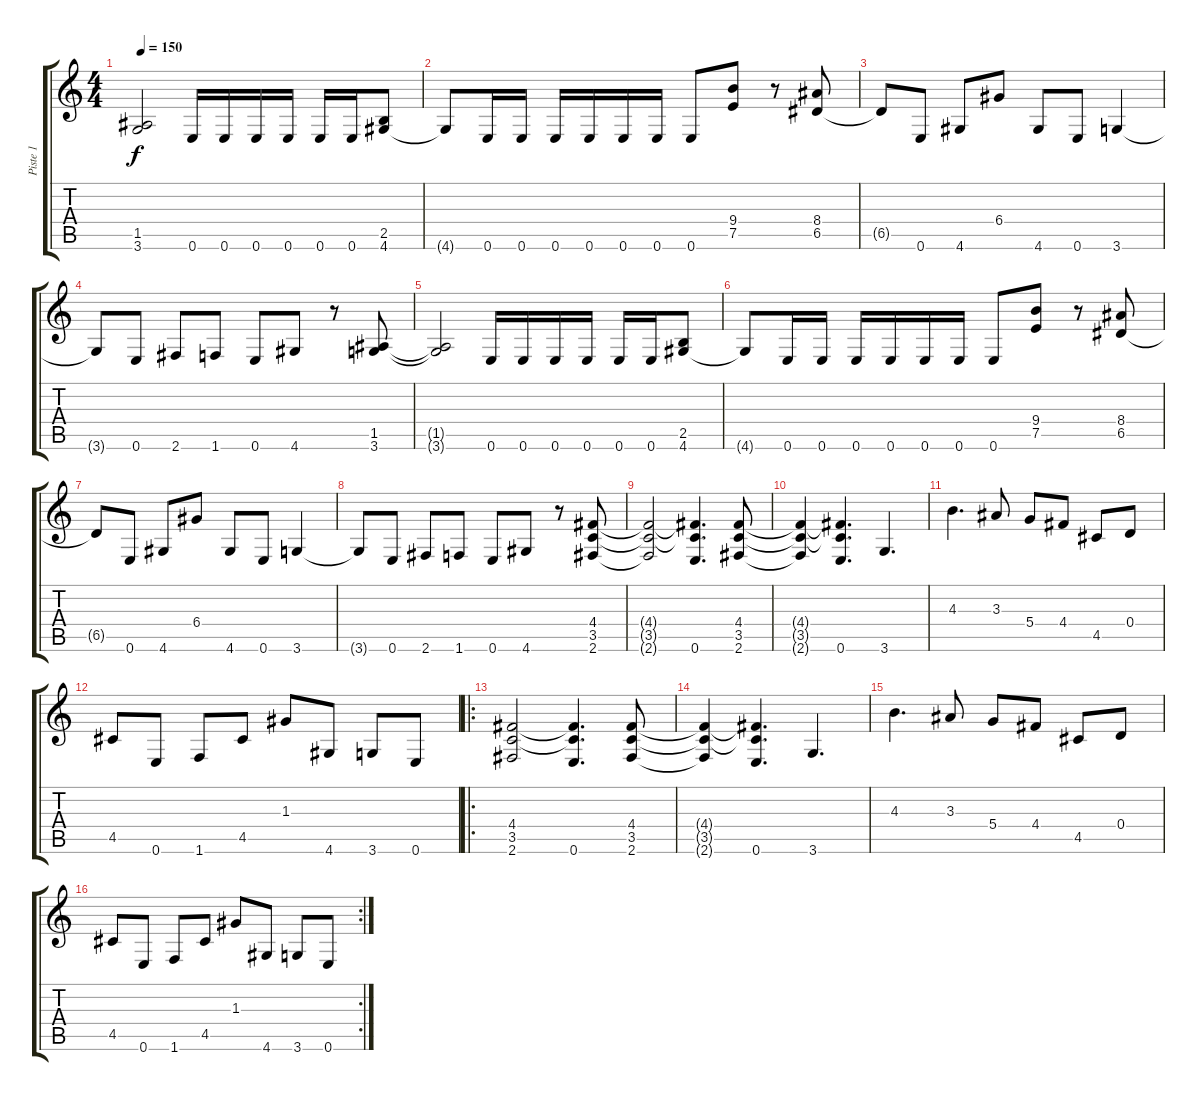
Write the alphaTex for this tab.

\track ("Piste 1" "Piste 1") {instrument distortionguitar}
\staff {score tabs}
\tuning (E4 B3 G3 D3 A2 E2) {hide}
\ts (4 4)
\tempo 150
\clef g2
\ks c
(1.5{t} 3.6{t}).2{dy f} 0.6.16 0.6.16 0.6.16 0.6.16 0.6.16 0.6.16 (2.5 4.6).8 |
4.6{t}.8 0.6.16 0.6.16 0.6.16 0.6.16 0.6.16 0.6.16 0.6.8 (9.4 7.5).8 r.8 (8.4 6.5).8 |
6.5{t}.8 0.6.8 4.6.8 6.4.8 4.6.8 0.6.8 3.6.4 |
3.6{t}.8 0.6.8 2.6.8 1.6.8 0.6.8 4.6.8 r.8 (1.5 3.6).8 |
(1.5{t} 3.6{t}).2 0.6.16 0.6.16 0.6.16 0.6.16 0.6.16 0.6.16 (2.5 4.6).8 |
4.6{t}.8 0.6.16 0.6.16 0.6.16 0.6.16 0.6.16 0.6.16 0.6.8 (9.4 7.5).8 r.8 (8.4 6.5).8 |
6.5{t}.8 0.6.8 4.6.8 6.4.8 4.6.8 0.6.8 3.6.4 |
3.6{t}.8 0.6.8 2.6.8 1.6.8 0.6.8 4.6.8 r.8 (4.4 3.5 2.6).8 |
(4.4{t} 3.5{t} 2.6{t}).2 (4.4{t} 3.5{t} 0.6).4{d} (4.4 3.5 2.6).8 |
(4.4{t} 3.5{t} 2.6{t}).4 (4.4{t} 3.5{t} 0.6).4{d} 3.6.4{d} |
4.3.4{d} 3.3.8 5.4.8 4.4.8 4.5.8 0.4.8 |
4.5.8 0.6.8 1.6.8 4.5.8 1.3.8 4.6.8 3.6.8 0.6.8 |
\ro
(4.4 3.5 2.6).2 (4.4{t} 3.5{t} 0.6).4{d} (4.4 3.5 2.6).8 |
(4.4{t} 3.5{t} 2.6{t}).4 (4.4{t} 3.5{t} 0.6).4{d} 3.6.4{d} |
4.3.4{d} 3.3.8 5.4.8 4.4.8 4.5.8 0.4.8 |
\rc 2
4.5.8 0.6.8 1.6.8 4.5.8 1.3.8 4.6.8 3.6.8 0.6.8
